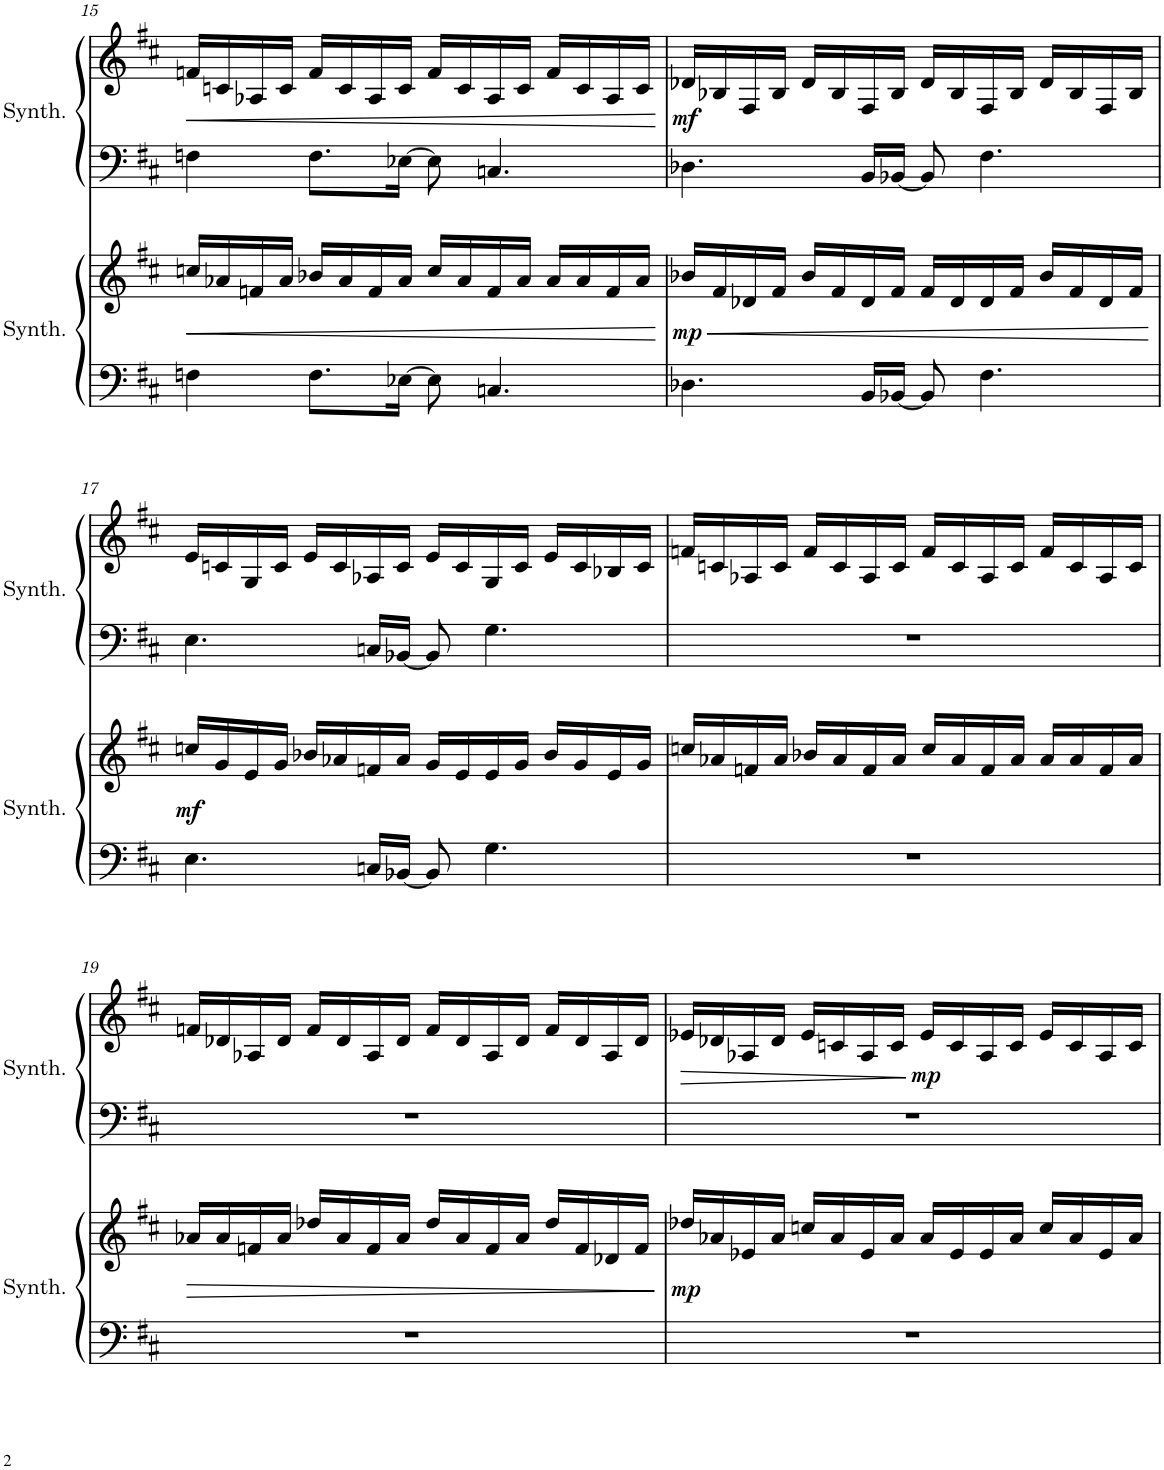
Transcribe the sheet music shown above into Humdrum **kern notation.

**kern	**kern	**dynam	**kern	**kern	**dynam
*part2	*part2	*part2	*part1	*part1	*part1
*staff4	*staff3	*staff3/4	*staff2	*staff1	*staff1/2
*I"Square Synthesizer	*	*	*I"Square Synthesizer	*	*
*I'Synth.	*	*	*I'Synth.	*	*
!!LO:PB:g=z
*clefF4	*clefG2	*	*clefF4	*clefG2	*
*k[f#c#]	*k[f#c#]	*	*k[f#c#]	*k[f#c#]	*
*M4/4	*M4/4	*	*M4/4	*M4/4	*
=15	=15	=15	=15	=15	=15
!	!	!LO:HP:b	!	!	!LO:HP:b
4Fn\	16ccn/LL	<	4Fn\	16fn/LL	<
.	16a-X/	.	.	16cn/	.
.	16fn/	.	.	16A-X/	.
.	16a-/JJ	.	.	16c/JJ	.
8.F\L	16b-X/LL	.	8.F\L	16f/LL	.
.	16a-/	.	.	16c/	.
.	16f/	.	.	16A-/	.
[16E-X\Jk	16a-/JJ	.	[16E-X\Jk	16c/JJ	.
8E-\]	16cc/LL	.	8E-\]	16f/LL	.
.	16a-/	.	.	16c/	.
4.Cn/	16f/	.	4.Cn/	16A-/	.
.	16a-/JJ	.	.	16c/JJ	.
.	16a-/LL	.	.	16f/LL	.
.	16a-/	.	.	16c/	.
.	16f/	.	.	16A-/	.
.	16a-/JJ	.	.	16c/JJ	.
.	.	[	.	.	[
=16	=16	=16	=16	=16	=16
!	!	!LO:HP:b	!	!	!
!	!	!LO:DY:n=1:b	!	!	!LO:DY:b
4.D-X\	16b-X/LL	< mp	4.D-X\	16d-X/LL	mf
.	16f#/	.	.	16B-X/	.
.	16d-X/	.	.	16F#/	.
.	16f#/JJ	.	.	16B-/JJ	.
.	16b-/LL	.	.	16d-/LL	.
.	16f#/	.	.	16B-/	.
16BB/LL	16d-/	.	16BB/LL	16F#/	.
[16BB-X/JJ	16f#/JJ	.	[16BB-X/JJ	16B-/JJ	.
8BB-/]	16f#/LL	.	8BB-/]	16d-/LL	.
.	16d-/	.	.	16B-/	.
4.F#\	16d-/	.	4.F#\	16F#/	.
.	16f#/JJ	.	.	16B-/JJ	.
.	16b-/LL	.	.	16d-/LL	.
.	16f#/	.	.	16B-/	.
.	16d-/	.	.	16F#/	.
.	16f#/JJ	.	.	16B-/JJ	.
.	.	[	.	.	.
!!LO:LB:g=z
=17	=17	=17	=17	=17	=17
!	!	!LO:DY:b	!	!	!
4.E\	16ccn/LL	mf	4.E\	16e/LL	.
.	16g/	.	.	16cn/	.
.	16e/	.	.	16G/	.
.	16g/JJ	.	.	16c/JJ	.
.	16b-X/LL	.	.	16e/LL	.
.	16a-X/	.	.	16c/	.
16Cn/LL	16fn/	.	16Cn/LL	16A-X/	.
[16BB-X/JJ	16a-/JJ	.	[16BB-X/JJ	16c/JJ	.
8BB-/]	16g/LL	.	8BB-/]	16e/LL	.
.	16e/	.	.	16c/	.
4.G\	16e/	.	4.G\	16G/	.
.	16g/JJ	.	.	16c/JJ	.
.	16b-/LL	.	.	16e/LL	.
.	16g/	.	.	16c/	.
.	16e/	.	.	16B-X/	.
.	16g/JJ	.	.	16c/JJ	.
=18	=18	=18	=18	=18	=18
1r	16ccn/LL	.	1r	16fn/LL	.
.	16a-X/	.	.	16cn/	.
.	16fn/	.	.	16A-X/	.
.	16a-/JJ	.	.	16c/JJ	.
.	16b-X/LL	.	.	16f/LL	.
.	16a-/	.	.	16c/	.
.	16f/	.	.	16A-/	.
.	16a-/JJ	.	.	16c/JJ	.
.	16cc/LL	.	.	16f/LL	.
.	16a-/	.	.	16c/	.
.	16f/	.	.	16A-/	.
.	16a-/JJ	.	.	16c/JJ	.
.	16a-/LL	.	.	16f/LL	.
.	16a-/	.	.	16c/	.
.	16f/	.	.	16A-/	.
.	16a-/JJ	.	.	16c/JJ	.
!!LO:LB:g=z
=19	=19	=19	=19	=19	=19
!	!	!LO:HP:b	!	!	!
1r	16a-X/LL	>	1r	16fn/LL	.
.	16a-/	.	.	16d-X/	.
.	16fn/	.	.	16A-X/	.
.	16a-/JJ	.	.	16d-/JJ	.
.	16dd-X/LL	.	.	16f/LL	.
.	16a-/	.	.	16d-/	.
.	16f/	.	.	16A-/	.
.	16a-/JJ	.	.	16d-/JJ	.
.	16dd-/LL	.	.	16f/LL	.
.	16a-/	.	.	16d-/	.
.	16f/	.	.	16A-/	.
.	16a-/JJ	.	.	16d-/JJ	.
.	16dd-/LL	.	.	16f/LL	.
.	16f/	.	.	16d-/	.
.	16d-X/	.	.	16A-/	.
.	16f/JJ	.	.	16d-/JJ	.
.	.	]	.	.	.
=20	=20	=20	=20	=20	=20
!	!	!LO:DY:b	!	!	!LO:HP:b
1r	16dd-X/LL	mp	1r	16e-X/LL	>
.	16a-X/	.	.	16d-X/	.
.	16e-X/	.	.	16A-X/	.
.	16a-/JJ	.	.	16d-/JJ	.
.	16ccn/LL	.	.	16e-/LL	.
.	16a-/	.	.	16cn/	.
.	16e-/	.	.	16A-/	.
.	16a-/JJ	.	.	16c/JJ	.
!	!	!	!	!	!LO:DY:n=1:b
.	16a-/LL	.	.	16e-/LL	] mp
.	16e-/	.	.	16c/	.
.	16e-/	.	.	16A-/	.
.	16a-/JJ	.	.	16c/JJ	.
.	16cc/LL	.	.	16e-/LL	.
.	16a-/	.	.	16c/	.
.	16e-/	.	.	16A-/	.
.	16a-/JJ	.	.	16c/JJ	.
=	=	=	=	=	=
*-	*-	*-	*-	*-	*-
